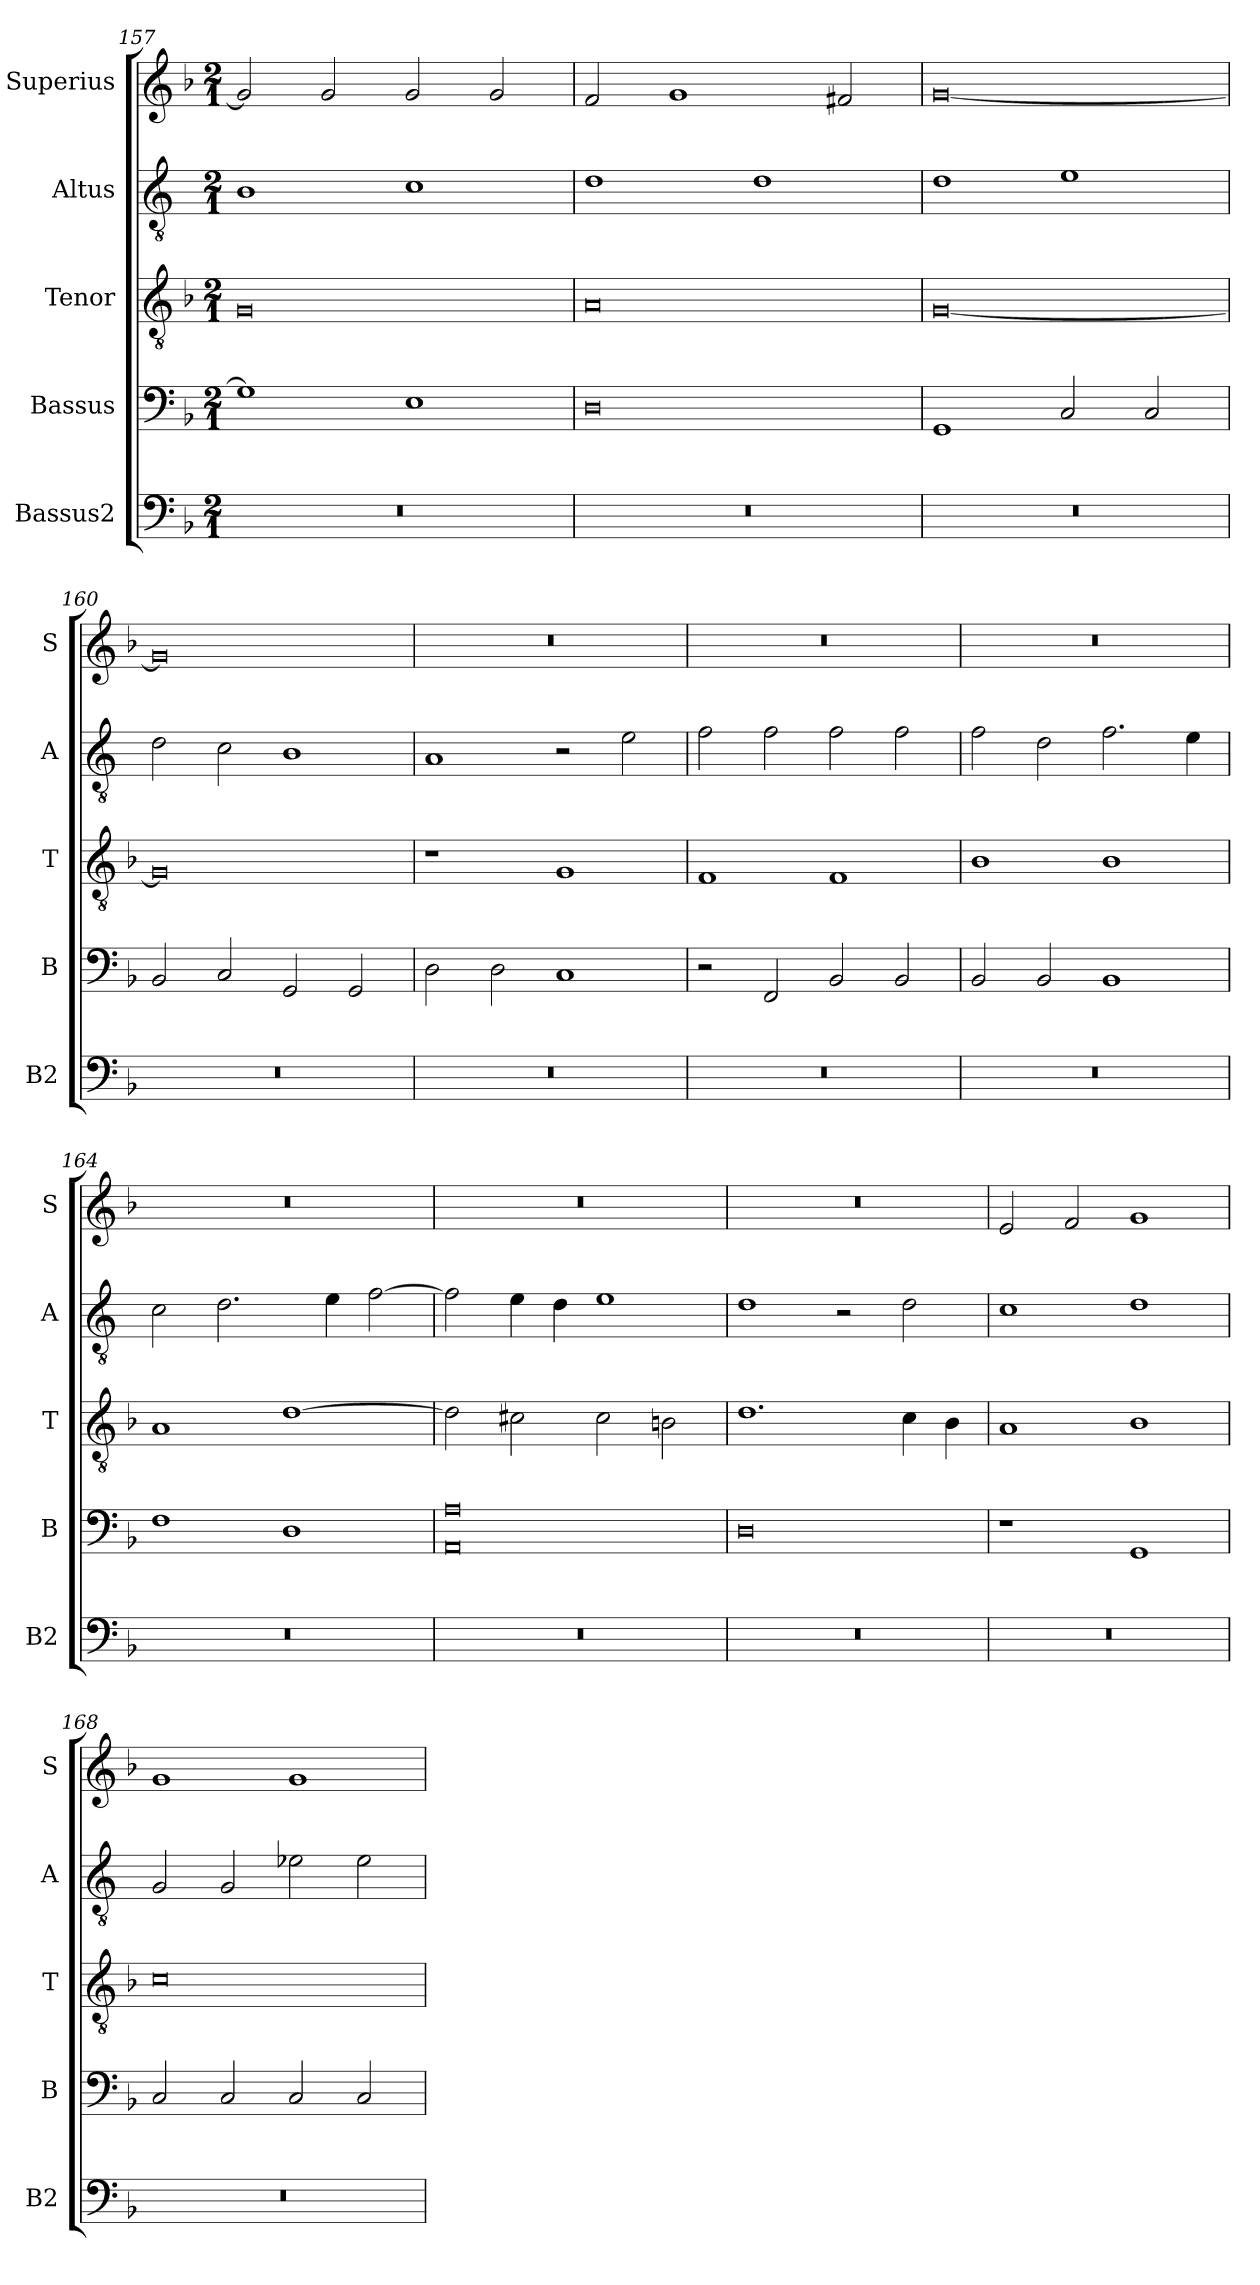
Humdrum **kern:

**kern	**kern	**kern	**kern	**kern
*part5	*part4	*part3	*part2	*part1
*staff5	*staff4	*staff3	*staff2	*staff1
*I"Bassus2	*I"Bassus	*I"Tenor	*I"Altus	*I"Superius
*I'B2	*I'B	*I'T	*I'A	*I'S
*clefF4	*clefF4	*clefGv2	*clefGv2	*clefG2
*k[b-]	*k[b-]	*k[b-]	*k[]	*k[b-]
*M2/1	*M2/1	*M2/1	*M2/1	*M2/1
=157	=157	=157	=157	=157
0r	1G]	0G	1B	2g/]
.	.	.	.	2g/
.	1E	.	1c	2g/
.	.	.	.	2g/
=158	=158	=158	=158	=158
0r	0D	0A	1d	2f/
.	.	.	.	1g
.	.	.	1d	.
.	.	.	.	2f#X/
=159	=159	=159	=159	=159
0r	1GG	[0G	1d	[0g
.	2C/	.	1e	.
.	2C/	.	.	.
=160	=160	=160	=160	=160
0r	2BB-/	0G]	2d\	0g]
.	2C/	.	2c\	.
.	2GG/	.	1B	.
.	2GG/	.	.	.
=161	=161	=161	=161	=161
0r	2D\	1r	1A	0r
.	2D\	.	.	.
.	1C	1G	2r	.
.	.	.	2e\	.
=162	=162	=162	=162	=162
0r	2r	1F	2f\	0r
.	2FF/	.	2f\	.
.	2BB-/	1F	2f\	.
.	2BB-/	.	2f\	.
=163	=163	=163	=163	=163
0r	2BB-/	1B-	2f\	0r
.	2BB-/	.	2d\	.
.	1BB-	1B-	2.f\	.
.	.	.	4e\	.
=164	=164	=164	=164	=164
0r	1F	1A	2c\	0r
.	.	.	2.d\	.
.	1D	[1d	.	.
.	.	.	4e\	.
.	.	.	[2f\	.
=165	=165	=165	=165	=165
0r	0AA 0A	2d\]	2f\]	0r
.	.	2c#X\	4e\	.
.	.	.	4d\	.
.	.	2c#\	1e	.
.	.	2Bn\	.	.
=166	=166	=166	=166	=166
0r	0D	1.d	1d	0r
.	.	.	2r	.
.	.	4c\	2d\	.
.	.	4B-\	.	.
=167	=167	=167	=167	=167
0r	1r	1A	1c	2e/
.	.	.	.	2f/
.	1GG	1B-	1d	1g
=168	=168	=168	=168	=168
0r	2C/	0c	2G/	1g
.	2C/	.	2G/	.
.	2C/	.	2e-X\	1g
.	2C/	.	2e-\	.
=	=	=	=	=
*-	*-	*-	*-	*-
